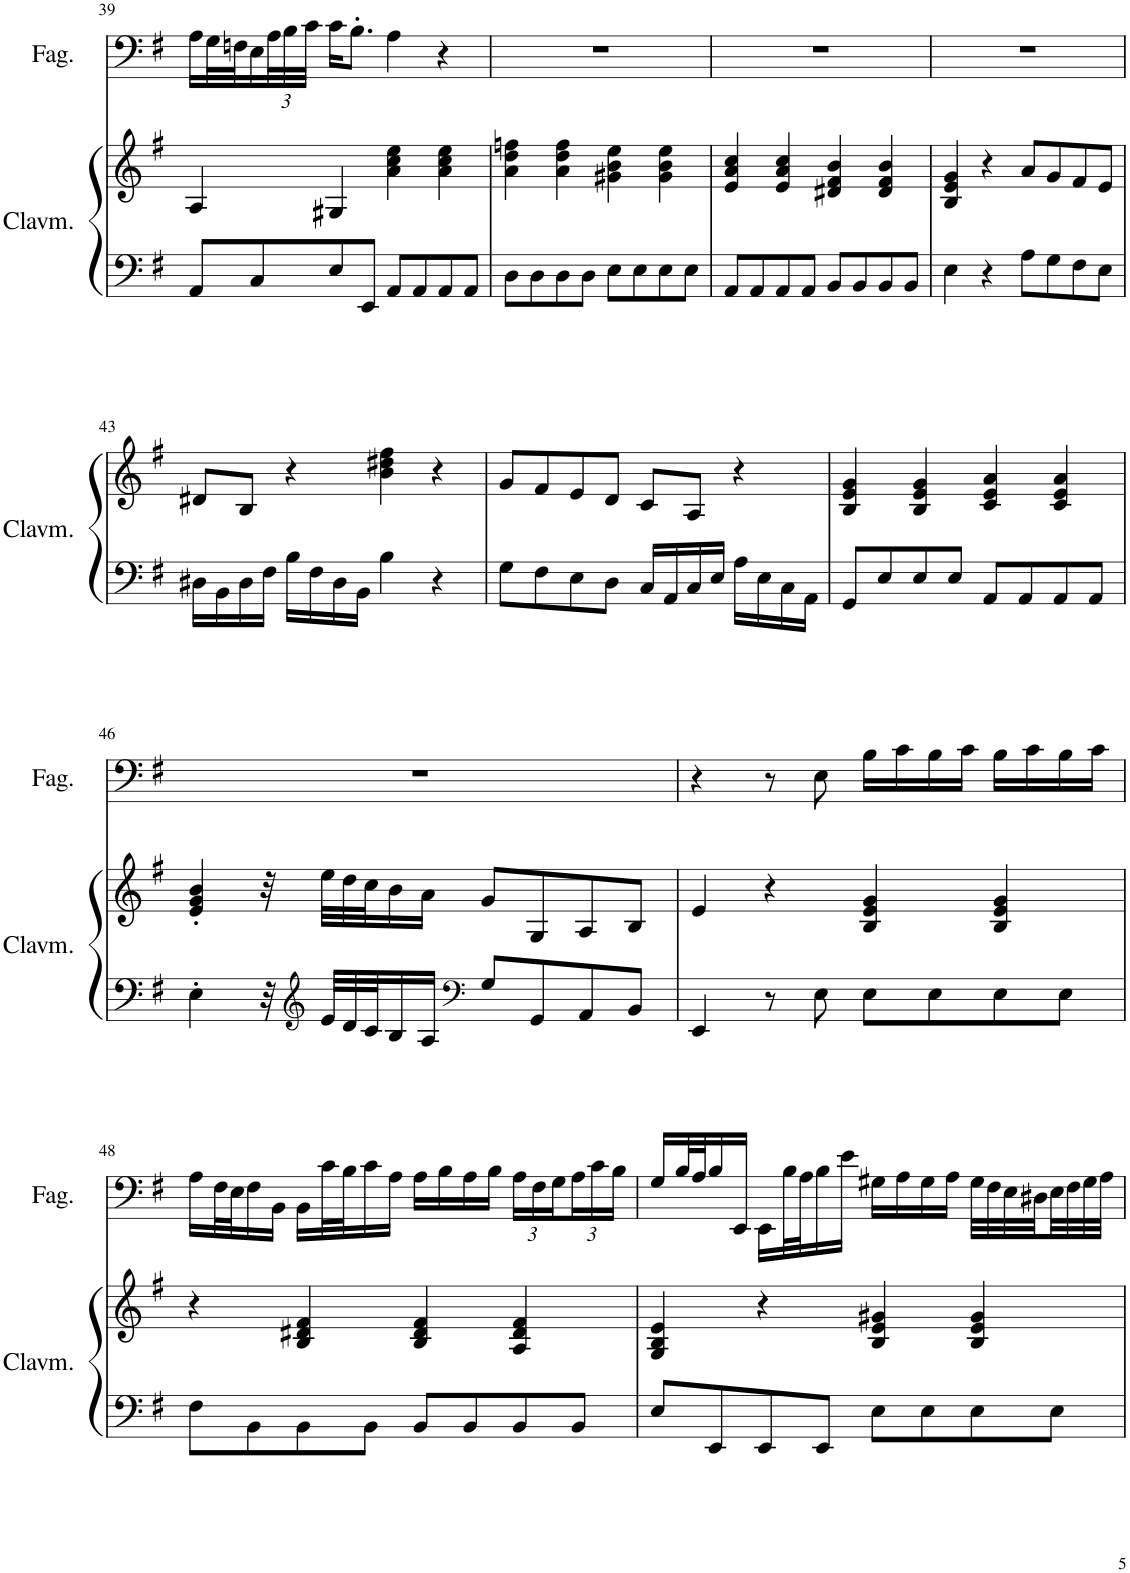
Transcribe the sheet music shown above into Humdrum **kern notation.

**kern	**kern	**kern
*part2	*part2	*part1
*staff3	*staff2	*staff1
*I"Clavicémbalo	*	*I"Fagot, Fagotto
*I'Clavm.	*	*I'Fag.
!!LO:PB:g=z
*clefF4	*clefG2	*clefF4
*k[f#]	*k[f#]	*k[f#]
*M4/4	*M4/4	*M4/4
=39	=39	=39
8AA/L	4A/	16A\LL
.	.	32G\L
.	.	32Fn\J
8C/	.	16E\
*	*	*Xbrackettup
.	.	48A\L
.	.	48B\
.	.	48c\JJJ
8E/	4G#X/	16c\KL
.	.	8.B'\J
8EE/J	.	.
8AA/L	4a\ 4cc\ 4ee\	4A\
8AA/	.	.
8AA/	4a\ 4cc\ 4ee\	4r
8AA/J	.	.
=40	=40	=40
8D\L	4a\ 4dd\ 4ffn\	1r
8D\	.	.
8D\	4a\ 4dd\ 4ff\	.
8D\J	.	.
8E\L	4g#X\ 4b\ 4ee\	.
8E\	.	.
8E\	4g#\ 4b\ 4ee\	.
8E\J	.	.
=41	=41	=41
8AA/L	4e/ 4a/ 4cc/	1r
8AA/	.	.
8AA/	4e/ 4a/ 4cc/	.
8AA/J	.	.
8BB/L	4d#X/ 4f#/ 4b/	.
8BB/	.	.
8BB/	4d#/ 4f#/ 4b/	.
8BB/J	.	.
=42	=42	=42
4E\	4B/ 4e/ 4g/	1r
4r	4r	.
8A\L	8a/L	.
8G\	8g/	.
8F#\	8f#/	.
8E\J	8e/J	.
!!LO:LB:g=z
=43	=43	=43
16D#X\LL	8d#X/L	1r
16BB\	.	.
16D#\	8B/J	.
16F#\JJ	.	.
16B\LL	4r	.
16F#\	.	.
16D#\	.	.
16BB\JJ	.	.
4B\	4b\ 4dd#X\ 4ff#\	.
4r	4r	.
=44	=44	=44
8G\L	8g/L	1r
8F#\	8f#/	.
8E\	8e/	.
8D\J	8d/J	.
16C/LL	8c/L	.
16AA/	.	.
16C/	8A/J	.
16E/JJ	.	.
16A\LL	4r	.
16E\	.	.
16C\	.	.
16AA\JJ	.	.
=45	=45	=45
8GG/L	4B/ 4e/ 4g/	1r
8E/	.	.
8E/	4B/ 4e/ 4g/	.
8E/J	.	.
8AA/L	4c/ 4e/ 4a/	.
8AA/	.	.
8AA/	4c/ 4e/ 4a/	.
8AA/J	.	.
!!LO:LB:g=z
=46	=46	=46
4E'\	4e/' 4g/' 4b/'	1r
32r	32r	.
*clefG2	*	*
32e/LLL	32ee\LLL	.
32d/	32dd\	.
32c/J	32cc\J	.
16B/	16b\	.
16A/JJ	16a\JJ	.
*clefF4	*	*
8G/L	8g/L	.
8GG/	8G/	.
8AA/	8A/	.
8BB/J	8B/J	.
=47	=47	=47
4EE/	4e/	4r
8r	4r	8r
8E\	.	8E\
8E\L	4B/ 4e/ 4g/	16B\LL
.	.	16c\
8E\	.	16B\
.	.	16c\JJ
8E\	4B/ 4e/ 4g/	16B\LL
.	.	16c\
8E\J	.	16B\
.	.	16c\JJ
!!LO:LB:g=z
=48	=48	=48
8F#\L	4r	16A\LL
.	.	32F#\L
.	.	32E\J
8BB\	.	16F#\
.	.	16BB\JJ
8BB\	4B/ 4d#X/ 4f#/	16BB\LL
.	.	32c\L
.	.	32B\J
8BB\J	.	16c\
.	.	16A\JJ
8BB/L	4B/ 4d#/ 4f#/	16A\LL
.	.	16B\
8BB/	.	16A\
.	.	16B\JJ
8BB/	4A/ 4d#/ 4f#/	24A\LL
.	.	24F#\
.	.	24G\
8BB/J	.	24A\
.	.	24c\
.	.	24B\JJ
=49	=49	=49
8E/L	4G/ 4B/ 4e/	16G/LL
.	.	32B/L
.	.	32A/J
8EE/	.	16B/
.	.	16EE/JJ
8EE/	4r	16EE\LL
.	.	32B\L
.	.	32A\J
8EE/J	.	16B\
.	.	16e\JJ
8E\L	4B/ 4e/ 4g#X/	16G#X\LL
.	.	16A\
8E\	.	16G#\
.	.	16A\JJ
8E\	4B/ 4e/ 4g#/	32G#\LLL
.	.	32F#\
.	.	32E\
.	.	32D#X\
8E\J	.	32E\
.	.	32F#\
.	.	32G#\
.	.	32A\JJJ
=	=	=
*-	*-	*-
